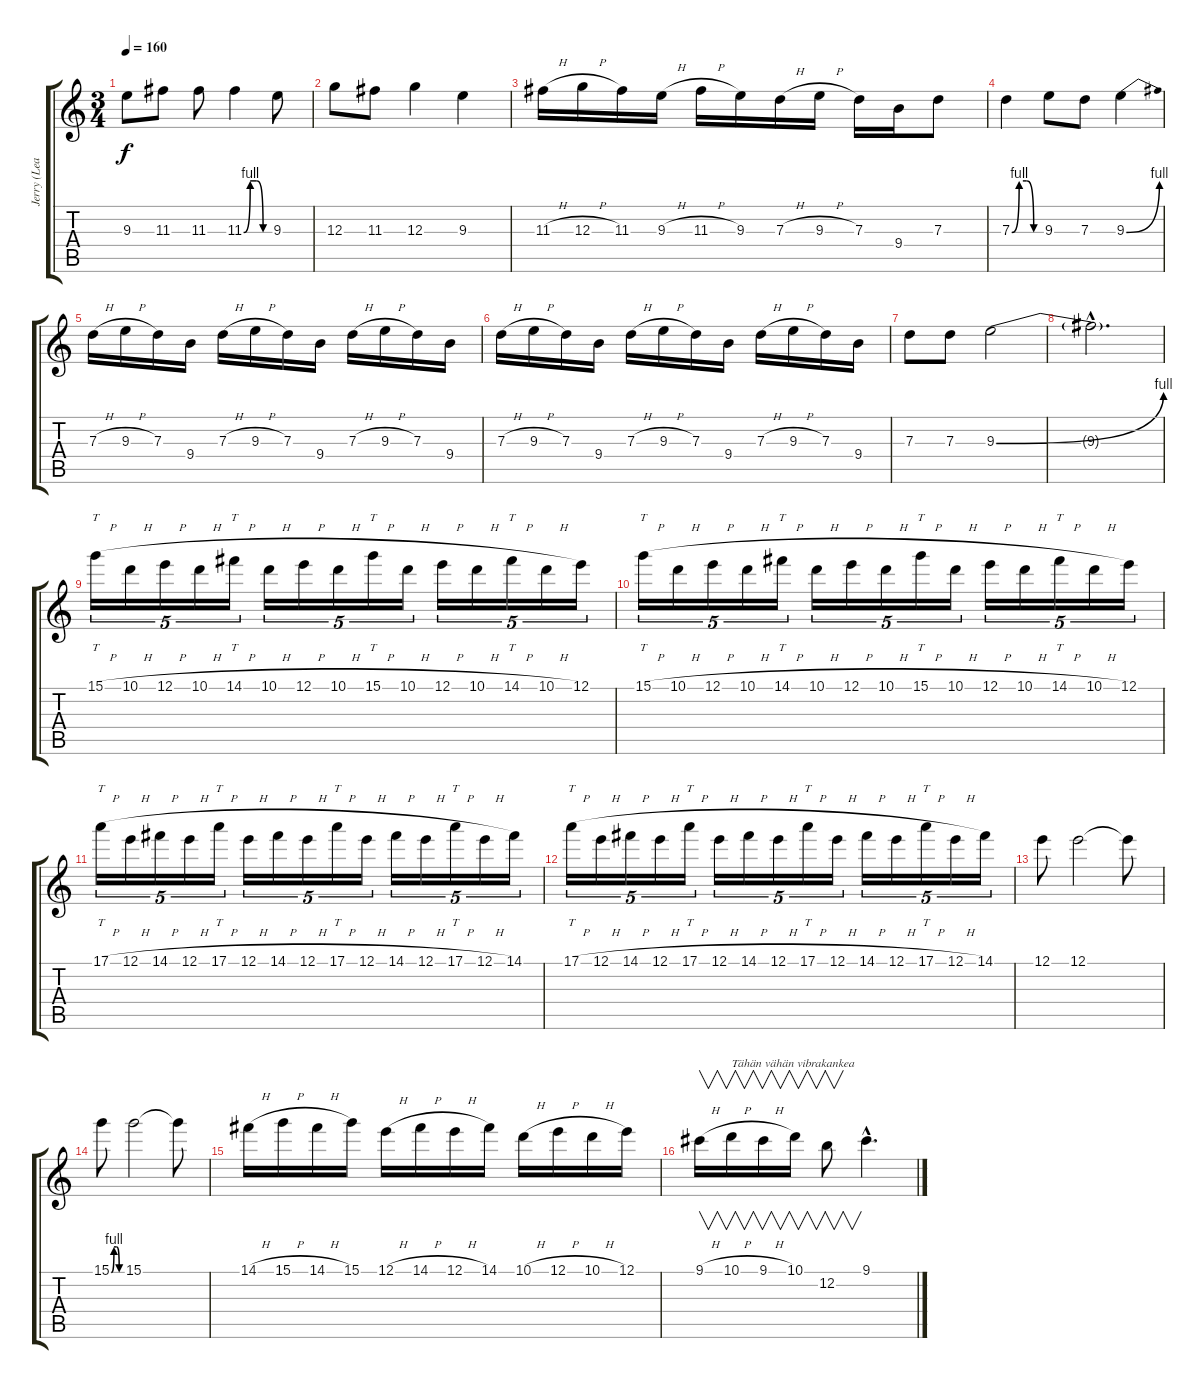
\track ("Jerry (Lead)" "Jerry (Lea") {instrument distortionguitar}
\staff {score tabs}
\tuning (E4 B3 G3 D3 A2 E2) {hide}
\ts (3 4)
\tempo 160
\clef g2
\ks c
9.3.8{dy f} 11.3.8 11.3.8 11.3{be (custom 0 0 15 4 30 4 45 0 60 0)}.4 9.3.8 |
12.3.8 11.3.8 12.3.4 9.3.4 |
11.3{h}.16 12.3{h}.16 11.3.16 9.3{h}.16 11.3{h}.16 9.3.16 7.3{h}.16 9.3{h}.16 7.3.16 9.4.16 7.3.8 |
7.3{be (custom 0 0 15 4 30 4 45 0 60 0)}.4 9.3.8 7.3.8 9.3{be (bend 0 0 60 4)}.4 |
7.3{h}.16 9.3{h}.16 7.3.16 9.4.16 7.3{h}.16 9.3{h}.16 7.3.16 9.4.16 7.3{h}.16 9.3{h}.16 7.3.16 9.4.16 |
7.3{h}.16 9.3{h}.16 7.3.16 9.4.16 7.3{h}.16 9.3{h}.16 7.3.16 9.4.16 7.3{h}.16 9.3{h}.16 7.3.16 9.4.16 |
7.3.8 7.3.8 9.3{be (bend 0 0 60 4)}.2 |
9.3{hac t}.2{d} |
15.1{h}.16{tt tu (5 4)} 10.1{h}.16{tu (5 4)} 12.1{h}.16{tu (5 4)} 10.1{h}.16{tu (5 4)} 14.1{h}.16{tt tu (5 4)} 10.1{h}.16{tu (5 4)} 12.1{h}.16{tu (5 4)} 10.1{h}.16{tu (5 4)} 15.1{h}.16{tt tu (5 4)} 10.1{h}.16{tu (5 4)} 12.1{h}.16{tu (5 4)} 10.1{h}.16{tu (5 4)} 14.1{h}.16{tt tu (5 4)} 10.1{h}.16{tu (5 4)} 12.1.16{tu (5 4)} |
15.1{h}.16{tt tu (5 4)} 10.1{h}.16{tu (5 4)} 12.1{h}.16{tu (5 4)} 10.1{h}.16{tu (5 4)} 14.1{h}.16{tt tu (5 4)} 10.1{h}.16{tu (5 4)} 12.1{h}.16{tu (5 4)} 10.1{h}.16{tu (5 4)} 15.1{h}.16{tt tu (5 4)} 10.1{h}.16{tu (5 4)} 12.1{h}.16{tu (5 4)} 10.1{h}.16{tu (5 4)} 14.1{h}.16{tt tu (5 4)} 10.1{h}.16{tu (5 4)} 12.1.16{tu (5 4)} |
17.1{h}.16{tt tu (5 4)} 12.1{h}.16{tu (5 4)} 14.1{h}.16{tu (5 4)} 12.1{h}.16{tu (5 4)} 17.1{h}.16{tt tu (5 4)} 12.1{h}.16{tu (5 4)} 14.1{h}.16{tu (5 4)} 12.1{h}.16{tu (5 4)} 17.1{h}.16{tt tu (5 4)} 12.1{h}.16{tu (5 4)} 14.1{h}.16{tu (5 4)} 12.1{h}.16{tu (5 4)} 17.1{h}.16{tt tu (5 4)} 12.1{h}.16{tu (5 4)} 14.1.16{tu (5 4)} |
17.1{h}.16{tt tu (5 4)} 12.1{h}.16{tu (5 4)} 14.1{h}.16{tu (5 4)} 12.1{h}.16{tu (5 4)} 17.1{h}.16{tt tu (5 4)} 12.1{h}.16{tu (5 4)} 14.1{h}.16{tu (5 4)} 12.1{h}.16{tu (5 4)} 17.1{h}.16{tt tu (5 4)} 12.1{h}.16{tu (5 4)} 14.1{h}.16{tu (5 4)} 12.1{h}.16{tu (5 4)} 17.1{h}.16{tt tu (5 4)} 12.1{h}.16{tu (5 4)} 14.1.16{tu (5 4)} |
12.1.8 12.1.2 12.1{t}.8 |
15.1{be (custom 0 0 15 4 30 4 45 0 60 0)}.8 15.1.2 15.1{t}.8 |
14.1{h}.16 15.1{h}.16 14.1{h}.16 15.1.16 12.1{h}.16 14.1{h}.16 12.1{h}.16 14.1.16 10.1{h}.16 12.1{h}.16 10.1{h}.16 12.1.16 |
9.1{h}.16{v} 10.1{h}.16{v txt "Tähän vähän vibrakankea"} 9.1{h}.16{v} 10.1.16{v} 12.2.8{v} 9.1{hac}.4{d}
